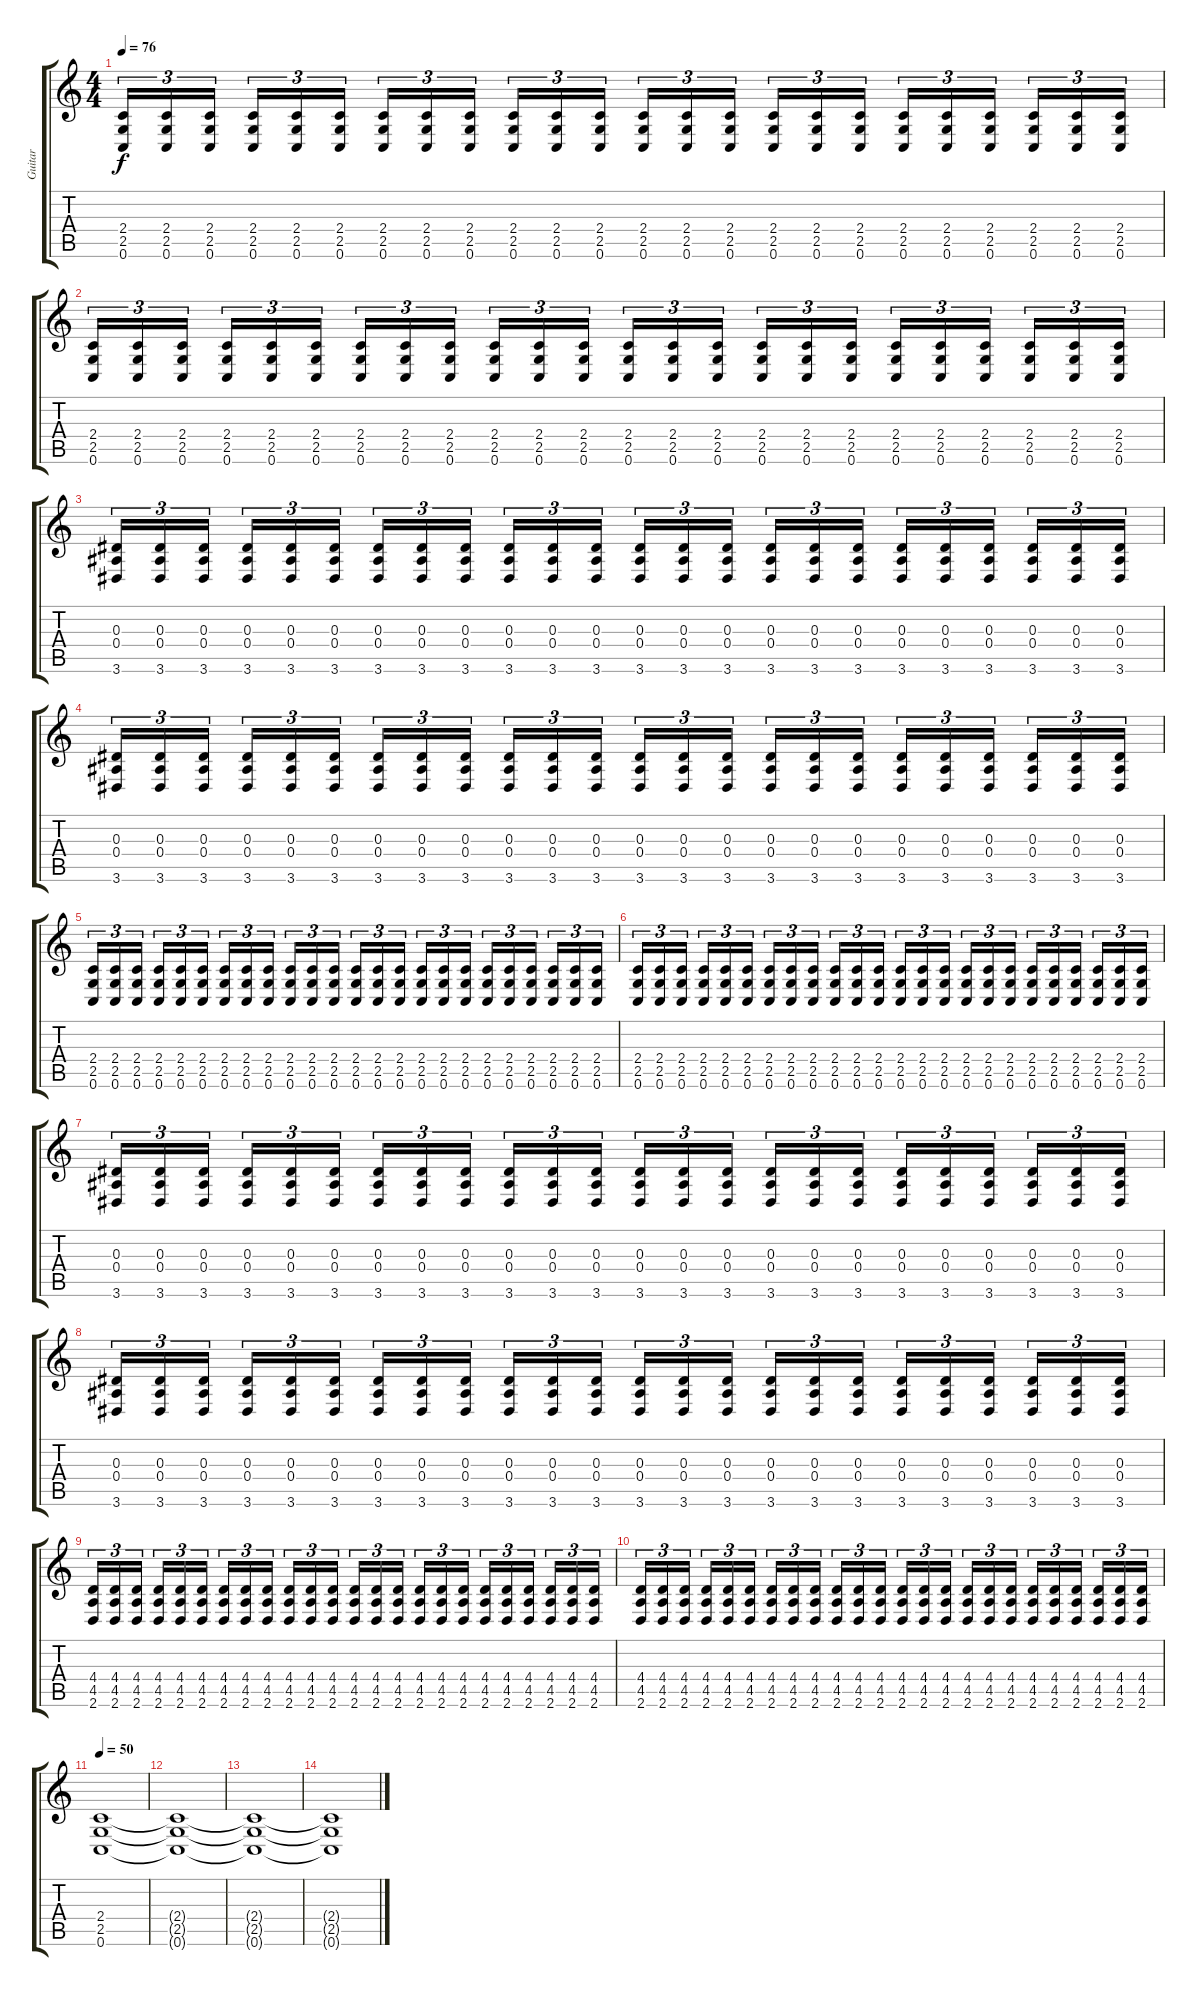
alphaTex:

\track ("Guitar" "Guitar") {instrument distortionguitar}
\staff {score tabs}
\tuning (C4 G3 Eb3 Bb2 F2 C2) {hide}
\ts (4 4)
\tempo 76
\clef g2
\ks c
(2.4 2.5 0.6).16{tu (3 2) dy f} (2.4 2.5 0.6).16{tu (3 2)} (2.4 2.5 0.6).16{tu (3 2) beam splitsecondary} (2.4 2.5 0.6).16{tu (3 2)} (2.4 2.5 0.6).16{tu (3 2)} (2.4 2.5 0.6).16{tu (3 2)} (2.4 2.5 0.6).16{tu (3 2)} (2.4 2.5 0.6).16{tu (3 2)} (2.4 2.5 0.6).16{tu (3 2) beam splitsecondary} (2.4 2.5 0.6).16{tu (3 2)} (2.4 2.5 0.6).16{tu (3 2)} (2.4 2.5 0.6).16{tu (3 2)} (2.4 2.5 0.6).16{tu (3 2)} (2.4 2.5 0.6).16{tu (3 2)} (2.4 2.5 0.6).16{tu (3 2) beam splitsecondary} (2.4 2.5 0.6).16{tu (3 2)} (2.4 2.5 0.6).16{tu (3 2)} (2.4 2.5 0.6).16{tu (3 2)} (2.4 2.5 0.6).16{tu (3 2)} (2.4 2.5 0.6).16{tu (3 2)} (2.4 2.5 0.6).16{tu (3 2) beam splitsecondary} (2.4 2.5 0.6).16{tu (3 2)} (2.4 2.5 0.6).16{tu (3 2)} (2.4 2.5 0.6).16{tu (3 2)} |
(2.4 2.5 0.6).16{tu (3 2)} (2.4 2.5 0.6).16{tu (3 2)} (2.4 2.5 0.6).16{tu (3 2) beam splitsecondary} (2.4 2.5 0.6).16{tu (3 2)} (2.4 2.5 0.6).16{tu (3 2)} (2.4 2.5 0.6).16{tu (3 2)} (2.4 2.5 0.6).16{tu (3 2)} (2.4 2.5 0.6).16{tu (3 2)} (2.4 2.5 0.6).16{tu (3 2) beam splitsecondary} (2.4 2.5 0.6).16{tu (3 2)} (2.4 2.5 0.6).16{tu (3 2)} (2.4 2.5 0.6).16{tu (3 2)} (2.4 2.5 0.6).16{tu (3 2)} (2.4 2.5 0.6).16{tu (3 2)} (2.4 2.5 0.6).16{tu (3 2) beam splitsecondary} (2.4 2.5 0.6).16{tu (3 2)} (2.4 2.5 0.6).16{tu (3 2)} (2.4 2.5 0.6).16{tu (3 2)} (2.4 2.5 0.6).16{tu (3 2)} (2.4 2.5 0.6).16{tu (3 2)} (2.4 2.5 0.6).16{tu (3 2) beam splitsecondary} (2.4 2.5 0.6).16{tu (3 2)} (2.4 2.5 0.6).16{tu (3 2)} (2.4 2.5 0.6).16{tu (3 2)} |
(0.3 0.4 3.6).16{tu (3 2)} (0.3 0.4 3.6).16{tu (3 2)} (0.3 0.4 3.6).16{tu (3 2) beam splitsecondary} (0.3 0.4 3.6).16{tu (3 2)} (0.3 0.4 3.6).16{tu (3 2)} (0.3 0.4 3.6).16{tu (3 2)} (0.3 0.4 3.6).16{tu (3 2)} (0.3 0.4 3.6).16{tu (3 2)} (0.3 0.4 3.6).16{tu (3 2) beam splitsecondary} (0.3 0.4 3.6).16{tu (3 2)} (0.3 0.4 3.6).16{tu (3 2)} (0.3 0.4 3.6).16{tu (3 2)} (0.3 0.4 3.6).16{tu (3 2)} (0.3 0.4 3.6).16{tu (3 2)} (0.3 0.4 3.6).16{tu (3 2) beam splitsecondary} (0.3 0.4 3.6).16{tu (3 2)} (0.3 0.4 3.6).16{tu (3 2)} (0.3 0.4 3.6).16{tu (3 2)} (0.3 0.4 3.6).16{tu (3 2)} (0.3 0.4 3.6).16{tu (3 2)} (0.3 0.4 3.6).16{tu (3 2) beam splitsecondary} (0.3 0.4 3.6).16{tu (3 2)} (0.3 0.4 3.6).16{tu (3 2)} (0.3 0.4 3.6).16{tu (3 2)} |
(0.3 0.4 3.6).16{tu (3 2)} (0.3 0.4 3.6).16{tu (3 2)} (0.3 0.4 3.6).16{tu (3 2) beam splitsecondary} (0.3 0.4 3.6).16{tu (3 2)} (0.3 0.4 3.6).16{tu (3 2)} (0.3 0.4 3.6).16{tu (3 2)} (0.3 0.4 3.6).16{tu (3 2)} (0.3 0.4 3.6).16{tu (3 2)} (0.3 0.4 3.6).16{tu (3 2) beam splitsecondary} (0.3 0.4 3.6).16{tu (3 2)} (0.3 0.4 3.6).16{tu (3 2)} (0.3 0.4 3.6).16{tu (3 2)} (0.3 0.4 3.6).16{tu (3 2)} (0.3 0.4 3.6).16{tu (3 2)} (0.3 0.4 3.6).16{tu (3 2) beam splitsecondary} (0.3 0.4 3.6).16{tu (3 2)} (0.3 0.4 3.6).16{tu (3 2)} (0.3 0.4 3.6).16{tu (3 2)} (0.3 0.4 3.6).16{tu (3 2)} (0.3 0.4 3.6).16{tu (3 2)} (0.3 0.4 3.6).16{tu (3 2) beam splitsecondary} (0.3 0.4 3.6).16{tu (3 2)} (0.3 0.4 3.6).16{tu (3 2)} (0.3 0.4 3.6).16{tu (3 2)} |
(2.4 2.5 0.6).16{tu (3 2)} (2.4 2.5 0.6).16{tu (3 2)} (2.4 2.5 0.6).16{tu (3 2) beam splitsecondary} (2.4 2.5 0.6).16{tu (3 2)} (2.4 2.5 0.6).16{tu (3 2)} (2.4 2.5 0.6).16{tu (3 2)} (2.4 2.5 0.6).16{tu (3 2)} (2.4 2.5 0.6).16{tu (3 2)} (2.4 2.5 0.6).16{tu (3 2) beam splitsecondary} (2.4 2.5 0.6).16{tu (3 2)} (2.4 2.5 0.6).16{tu (3 2)} (2.4 2.5 0.6).16{tu (3 2)} (2.4 2.5 0.6).16{tu (3 2)} (2.4 2.5 0.6).16{tu (3 2)} (2.4 2.5 0.6).16{tu (3 2) beam splitsecondary} (2.4 2.5 0.6).16{tu (3 2)} (2.4 2.5 0.6).16{tu (3 2)} (2.4 2.5 0.6).16{tu (3 2)} (2.4 2.5 0.6).16{tu (3 2)} (2.4 2.5 0.6).16{tu (3 2)} (2.4 2.5 0.6).16{tu (3 2) beam splitsecondary} (2.4 2.5 0.6).16{tu (3 2)} (2.4 2.5 0.6).16{tu (3 2)} (2.4 2.5 0.6).16{tu (3 2)} |
(2.4 2.5 0.6).16{tu (3 2)} (2.4 2.5 0.6).16{tu (3 2)} (2.4 2.5 0.6).16{tu (3 2) beam splitsecondary} (2.4 2.5 0.6).16{tu (3 2)} (2.4 2.5 0.6).16{tu (3 2)} (2.4 2.5 0.6).16{tu (3 2)} (2.4 2.5 0.6).16{tu (3 2)} (2.4 2.5 0.6).16{tu (3 2)} (2.4 2.5 0.6).16{tu (3 2) beam splitsecondary} (2.4 2.5 0.6).16{tu (3 2)} (2.4 2.5 0.6).16{tu (3 2)} (2.4 2.5 0.6).16{tu (3 2)} (2.4 2.5 0.6).16{tu (3 2)} (2.4 2.5 0.6).16{tu (3 2)} (2.4 2.5 0.6).16{tu (3 2) beam splitsecondary} (2.4 2.5 0.6).16{tu (3 2)} (2.4 2.5 0.6).16{tu (3 2)} (2.4 2.5 0.6).16{tu (3 2)} (2.4 2.5 0.6).16{tu (3 2)} (2.4 2.5 0.6).16{tu (3 2)} (2.4 2.5 0.6).16{tu (3 2) beam splitsecondary} (2.4 2.5 0.6).16{tu (3 2)} (2.4 2.5 0.6).16{tu (3 2)} (2.4 2.5 0.6).16{tu (3 2)} |
(0.3 0.4 3.6).16{tu (3 2)} (0.3 0.4 3.6).16{tu (3 2)} (0.3 0.4 3.6).16{tu (3 2) beam splitsecondary} (0.3 0.4 3.6).16{tu (3 2)} (0.3 0.4 3.6).16{tu (3 2)} (0.3 0.4 3.6).16{tu (3 2)} (0.3 0.4 3.6).16{tu (3 2)} (0.3 0.4 3.6).16{tu (3 2)} (0.3 0.4 3.6).16{tu (3 2) beam splitsecondary} (0.3 0.4 3.6).16{tu (3 2)} (0.3 0.4 3.6).16{tu (3 2)} (0.3 0.4 3.6).16{tu (3 2)} (0.3 0.4 3.6).16{tu (3 2)} (0.3 0.4 3.6).16{tu (3 2)} (0.3 0.4 3.6).16{tu (3 2) beam splitsecondary} (0.3 0.4 3.6).16{tu (3 2)} (0.3 0.4 3.6).16{tu (3 2)} (0.3 0.4 3.6).16{tu (3 2)} (0.3 0.4 3.6).16{tu (3 2)} (0.3 0.4 3.6).16{tu (3 2)} (0.3 0.4 3.6).16{tu (3 2) beam splitsecondary} (0.3 0.4 3.6).16{tu (3 2)} (0.3 0.4 3.6).16{tu (3 2)} (0.3 0.4 3.6).16{tu (3 2)} |
(0.3 0.4 3.6).16{tu (3 2)} (0.3 0.4 3.6).16{tu (3 2)} (0.3 0.4 3.6).16{tu (3 2) beam splitsecondary} (0.3 0.4 3.6).16{tu (3 2)} (0.3 0.4 3.6).16{tu (3 2)} (0.3 0.4 3.6).16{tu (3 2)} (0.3 0.4 3.6).16{tu (3 2)} (0.3 0.4 3.6).16{tu (3 2)} (0.3 0.4 3.6).16{tu (3 2) beam splitsecondary} (0.3 0.4 3.6).16{tu (3 2)} (0.3 0.4 3.6).16{tu (3 2)} (0.3 0.4 3.6).16{tu (3 2)} (0.3 0.4 3.6).16{tu (3 2)} (0.3 0.4 3.6).16{tu (3 2)} (0.3 0.4 3.6).16{tu (3 2) beam splitsecondary} (0.3 0.4 3.6).16{tu (3 2)} (0.3 0.4 3.6).16{tu (3 2)} (0.3 0.4 3.6).16{tu (3 2)} (0.3 0.4 3.6).16{tu (3 2)} (0.3 0.4 3.6).16{tu (3 2)} (0.3 0.4 3.6).16{tu (3 2) beam splitsecondary} (0.3 0.4 3.6).16{tu (3 2)} (0.3 0.4 3.6).16{tu (3 2)} (0.3 0.4 3.6).16{tu (3 2)} |
(4.4 4.5 2.6).16{tu (3 2)} (4.4 4.5 2.6).16{tu (3 2)} (4.4 4.5 2.6).16{tu (3 2) beam splitsecondary} (4.4 4.5 2.6).16{tu (3 2)} (4.4 4.5 2.6).16{tu (3 2)} (4.4 4.5 2.6).16{tu (3 2)} (4.4 4.5 2.6).16{tu (3 2)} (4.4 4.5 2.6).16{tu (3 2)} (4.4 4.5 2.6).16{tu (3 2) beam splitsecondary} (4.4 4.5 2.6).16{tu (3 2)} (4.4 4.5 2.6).16{tu (3 2)} (4.4 4.5 2.6).16{tu (3 2)} (4.4 4.5 2.6).16{tu (3 2)} (4.4 4.5 2.6).16{tu (3 2)} (4.4 4.5 2.6).16{tu (3 2) beam splitsecondary} (4.4 4.5 2.6).16{tu (3 2)} (4.4 4.5 2.6).16{tu (3 2)} (4.4 4.5 2.6).16{tu (3 2)} (4.4 4.5 2.6).16{tu (3 2)} (4.4 4.5 2.6).16{tu (3 2)} (4.4 4.5 2.6).16{tu (3 2) beam splitsecondary} (4.4 4.5 2.6).16{tu (3 2)} (4.4 4.5 2.6).16{tu (3 2)} (4.4 4.5 2.6).16{tu (3 2)} |
(4.4 4.5 2.6).16{tu (3 2)} (4.4 4.5 2.6).16{tu (3 2)} (4.4 4.5 2.6).16{tu (3 2) beam splitsecondary} (4.4 4.5 2.6).16{tu (3 2)} (4.4 4.5 2.6).16{tu (3 2)} (4.4 4.5 2.6).16{tu (3 2)} (4.4 4.5 2.6).16{tu (3 2)} (4.4 4.5 2.6).16{tu (3 2)} (4.4 4.5 2.6).16{tu (3 2) beam splitsecondary} (4.4 4.5 2.6).16{tu (3 2)} (4.4 4.5 2.6).16{tu (3 2)} (4.4 4.5 2.6).16{tu (3 2)} (4.4 4.5 2.6).16{tu (3 2)} (4.4 4.5 2.6).16{tu (3 2)} (4.4 4.5 2.6).16{tu (3 2) beam splitsecondary} (4.4 4.5 2.6).16{tu (3 2)} (4.4 4.5 2.6).16{tu (3 2)} (4.4 4.5 2.6).16{tu (3 2)} (4.4 4.5 2.6).16{tu (3 2)} (4.4 4.5 2.6).16{tu (3 2)} (4.4 4.5 2.6).16{tu (3 2) beam splitsecondary} (4.4 4.5 2.6).16{tu (3 2)} (4.4 4.5 2.6).16{tu (3 2)} (4.4 4.5 2.6).16{tu (3 2)} |
\tempo 50
(2.4 2.5 0.6).1 |
(2.4{t} 2.5{t} 0.6{t}).1 |
(2.4{t} 2.5{t} 0.6{t}).1{volume 0} |
(2.4{t} 2.5{t} 0.6{t}).1
